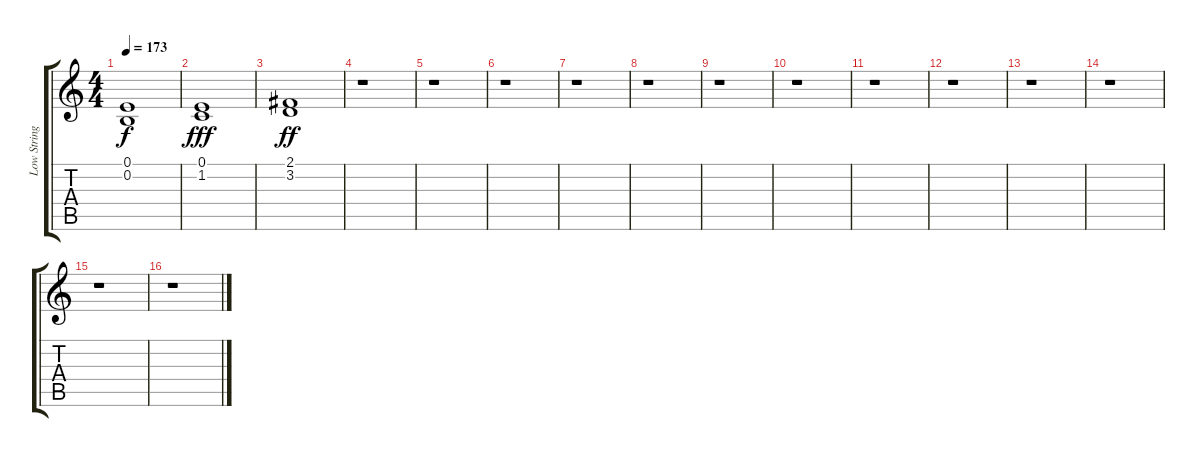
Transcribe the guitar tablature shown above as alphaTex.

\track ("Low Strings" "Low String") {instrument stringensemble2}
\staff {score tabs}
\tuning (E4 B3 G3 D3 A2 E2) {hide}
\ts (4 4)
\tempo 173
\clef g2
\ks c
(0.1{t} 0.2{t}).1{dy f} |
(0.1 1.2).1{dy fff} |
(2.1 3.2).1{dy ff} |
r.1 |
r.1 |
r.1 |
r.1 |
r.1 |
r.1 |
r.1 |
r.1 |
r.1 |
r.1 |
r.1 |
r.1 |
r.1
